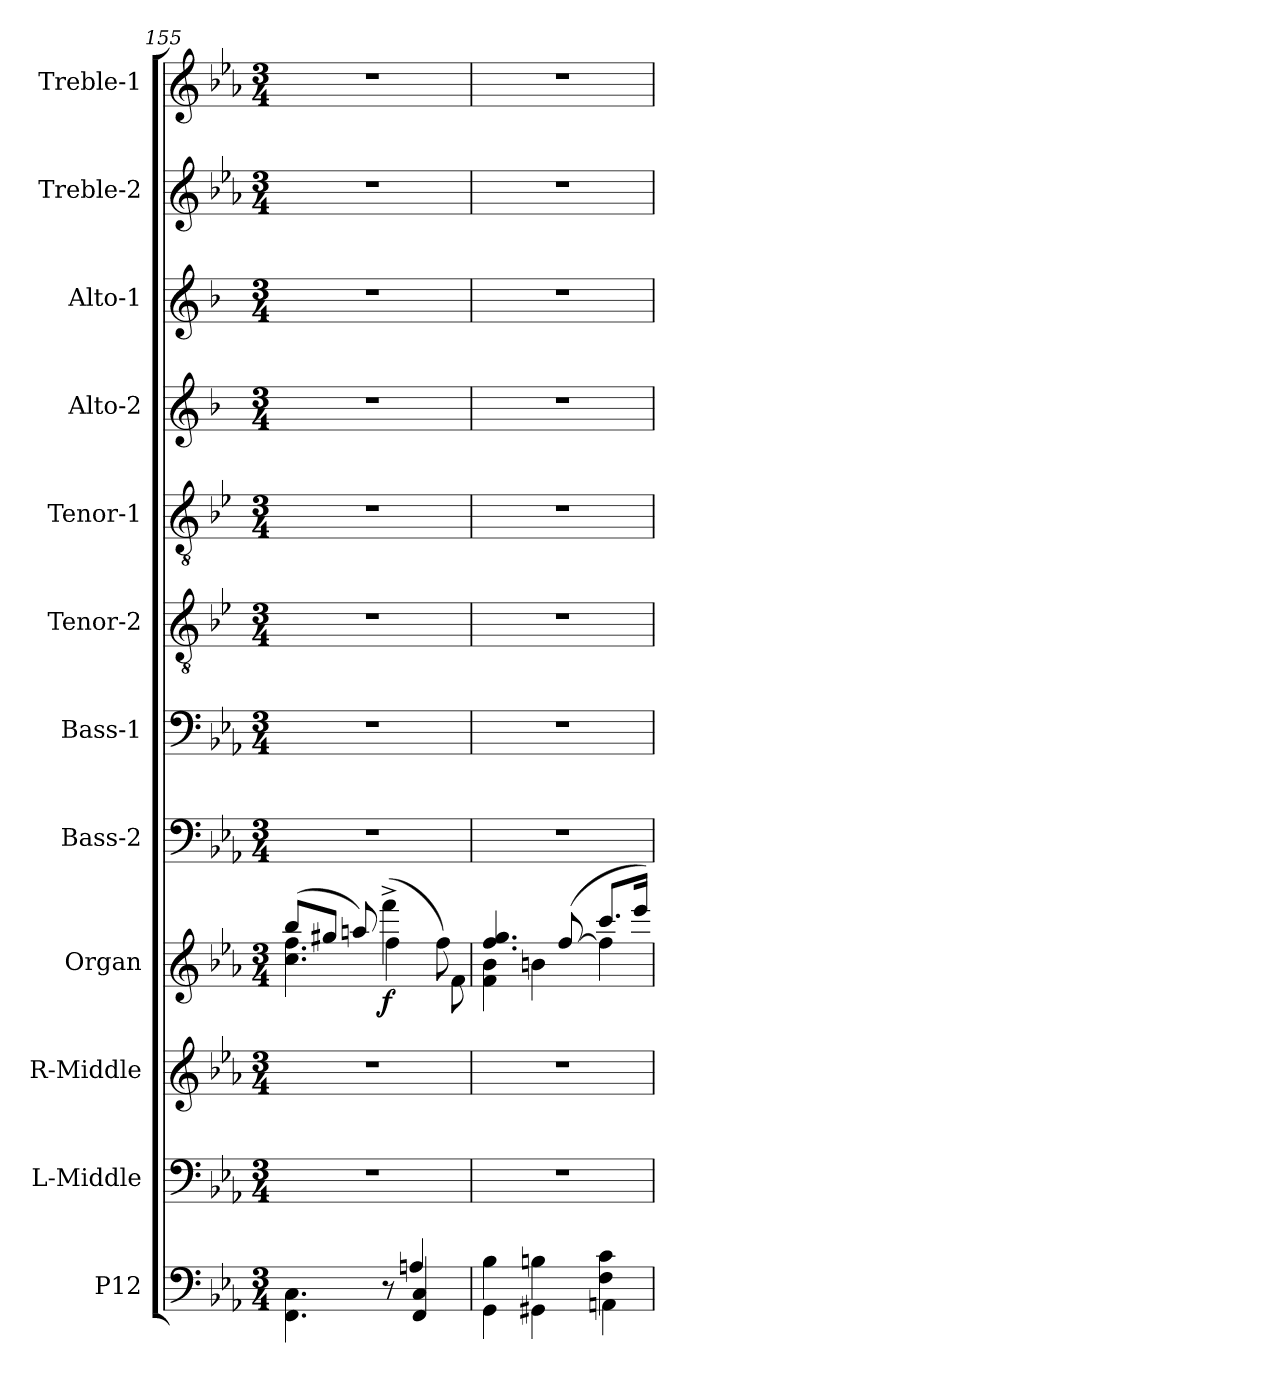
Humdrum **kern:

**kern	**kern	**kern	**kern	**dynam	**kern	**kern	**kern	**kern	**kern	**kern	**kern	**kern
*part12	*part11	*part10	*part9	*part9	*part8	*part7	*part6	*part5	*part4	*part3	*part2	*part1
*staff12	*staff11	*staff10	*staff9	*staff9	*staff8	*staff7	*staff6	*staff5	*staff4	*staff3	*staff2	*staff1
*I"P12	*I"L-Middle	*I"R-Middle	*I"Organ	*	*I"Bass-2	*I"Bass-1	*I"Tenor-2	*I"Tenor-1	*I"Alto-2	*I"Alto-1	*I"Treble-2	*I"Treble-1
*	*I'L-M	*	*	*	*I'B2:	*I'B:	*I'T2:	*I'T:	*I'A2:	*I'A:	*	*
*clefF4	*clefF4	*clefG2	*clefG2	*	*clefF4	*clefF4	*clefGv2	*clefGv2	*clefG2	*clefG2	*clefG2	*clefG2
*	*	*	*	*	*	*	*ITrd4c7	*ITrd4c7	*ITrd1c2	*ITrd1c2	*ITrd-7c-12	*ITrd-7c-12
*k[b-e-a-]	*k[b-e-a-]	*k[b-e-a-]	*k[b-e-a-]	*	*k[b-e-a-]	*k[b-e-a-]	*k[b-e-a-]	*k[b-e-a-]	*k[b-e-a-]	*k[b-e-a-]	*k[b-e-a-]	*k[b-e-a-]
*E-:	*E-:	*E-:	*E-:	*	*E-:	*E-:	*E-:	*E-:	*E-:	*E-:	*E-:	*E-:
*M3/4	*M3/4	*M3/4	*M3/4	*	*M3/4	*M3/4	*M3/4	*M3/4	*M3/4	*M3/4	*M3/4	*M3/4
=155	=155	=155	=155	=155	=155	=155	=155	=155	=155	=155	=155	=155
*^	*	*	*	*	*	*	*	*	*	*	*	*
!	!	!LO:N:vis=1	!LO:N:vis=1	!	!	!LO:N:vis=1	!LO:N:vis=1	!LO:N:vis=1	!LO:N:vis=1	!LO:N:vis=1	!LO:N:vis=1	!LO:N:vis=1	!LO:N:vis=1
*	*	*	*	*^	*	*	*	*	*	*	*	*	*
2ryy	4.FFi\ 4.Ci	2.r	2.r	(8bb-i/L	4.cci\ 4.ffi	.	2.r	2.r	2.r	2.r	2.r	2.r	2.r	2.r
.	.	.	.	8gg#Xi/J	.	.	.	.	.	.	.	.	.	.
.	.	.	.	8aani/)	.	.	.	.	.	.	.	.	.	.
.	8r	.	.	(4fff^i\	4ffi\	f	.	.	.	.	.	.	.	.
4Ani/	4FFi/ 4Ci	.	.	.	.	.	.	.	.	.	.	.	.	.
.	.	.	.	8ffi\)	8fi\	.	.	.	.	.	.	.	.	.
=156	=156	=156	=156	=156	=156	=156	=156	=156	=156	=156	=156	=156	=156	=156
!	!	!LO:N:vis=1	!LO:N:vis=1	!	!	!	!LO:N:vis=1	!LO:N:vis=1	!LO:N:vis=1	!LO:N:vis=1	!LO:N:vis=1	!LO:N:vis=1	!LO:N:vis=1	!LO:N:vis=1
4B-i\	4GGi\	2.r	2.r	4.ffi/ 4.ggi	4fi\ 4b-i	.	2.r	2.r	2.r	2.r	2.r	2.r	2.r	2.r
4Bni\	4GG#Xi\	.	.	.	4bni\	.	.	.	.	.	.	.	.	.
.	.	.	.	([8ffi/	.	.	.	.	.	.	.	.	.	.
4Fi\ 4ci	4AAni\	.	.	8.ccci/L	4ffi\]	.	.	.	.	.	.	.	.	.
.	.	.	.	16eee-i/Jk)	.	.	.	.	.	.	.	.	.	.
*v	*v	*	*	*v	*v	*	*	*	*	*	*	*	*	*
=	=	=	=	=	=	=	=	=	=	=	=	=
*-	*-	*-	*-	*-	*-	*-	*-	*-	*-	*-	*-	*-
